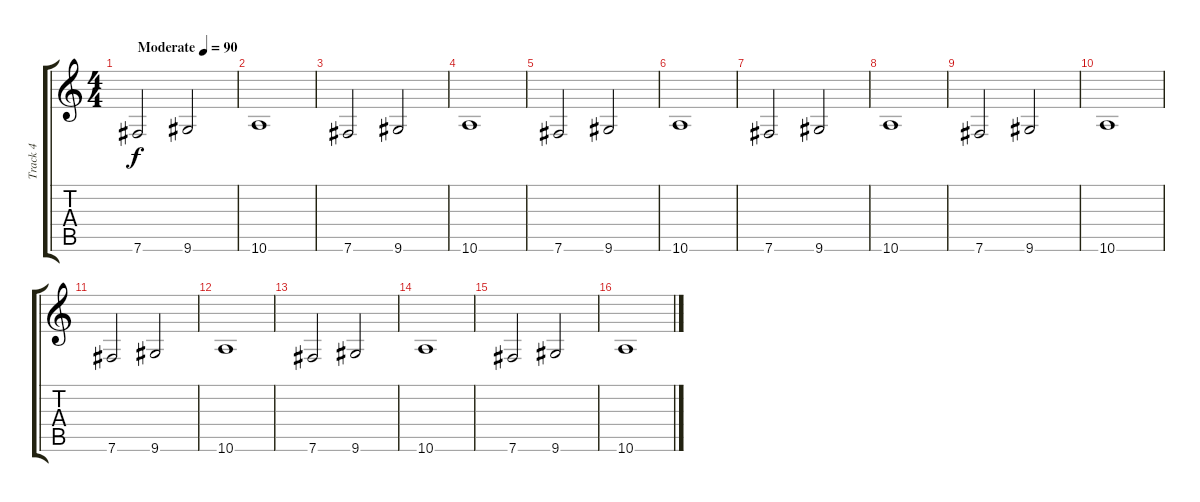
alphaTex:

\track ("Track 4" "Track 4") {instrument electricbasspick}
\staff {score tabs}
\tuning (Db4 Ab3 E3 B2 F2 B1) {hide}
\ts (4 4)
\tempo (90 "Moderate")
\clef g2
\ks c
7.6.2{dy f instrument electricbasspick} 9.6.2 |
10.6.1 |
7.6.2 9.6.2 |
10.6.1 |
7.6.2 9.6.2 |
10.6.1 |
7.6.2 9.6.2 |
10.6.1 |
7.6.2 9.6.2 |
10.6.1 |
7.6.2 9.6.2 |
10.6.1 |
7.6.2 9.6.2 |
10.6.1 |
7.6.2 9.6.2 |
10.6.1
